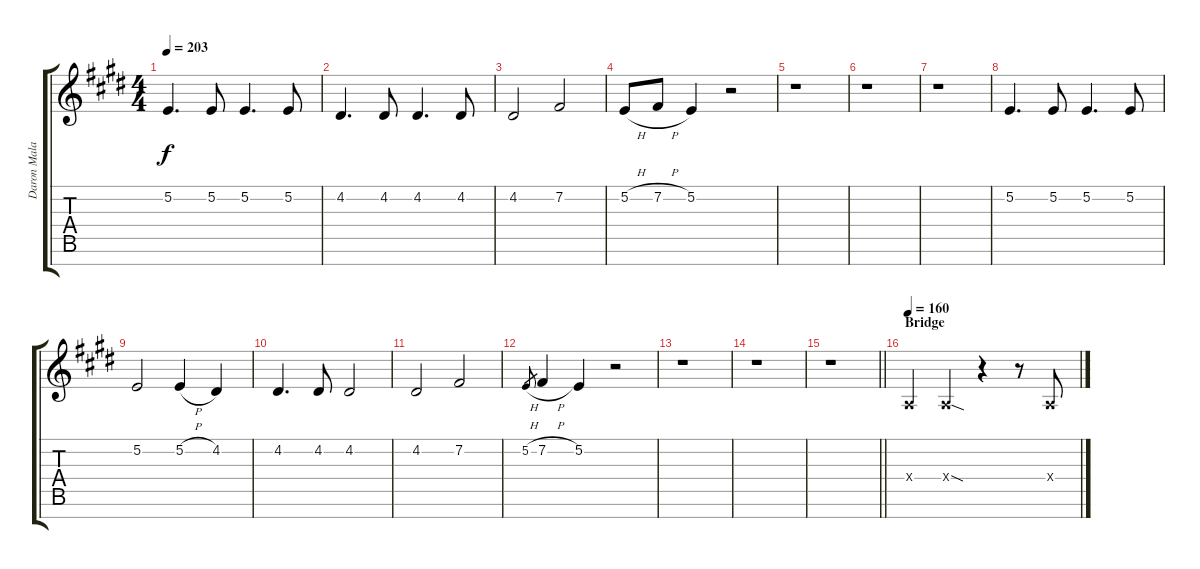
\track ("Daron Malakian [Vocals]" "Daron Mala") {instrument clarinet}
\staff {score tabs}
\tuning (E4 B3 G3 D3 A2 E2 B1) {hide}
\ts (4 4)
\tempo 203
\clef g2
\ks c#minor
5.2.4{d dy f} 5.2.8 5.2.4{d} 5.2.8 |
4.2.4{d} 4.2.8 4.2.4{d} 4.2.8 |
4.2.2 7.2.2 |
5.2{h}.8 7.2{h}.8 5.2.4 r.2 |
r.1 |
r.1 |
r.1 |
5.2.4{d} 5.2.8 5.2.4{d} 5.2.8 |
5.2.2 5.2{h}.4 4.2.4 |
4.2.4{d} 4.2.8 4.2.2 |
4.2.2 7.2.2 |
5.2{h}.8{gr} 7.2{h}.4 5.2.4 r.2 |
r.1 |
r.1 |
\barLineRight lightlight
r.1 |
\section ("" "Bridge")
\tempo 160
7.4{x}.4 7.4{sod x}.4 r.4 r.8 7.4{x}.8
